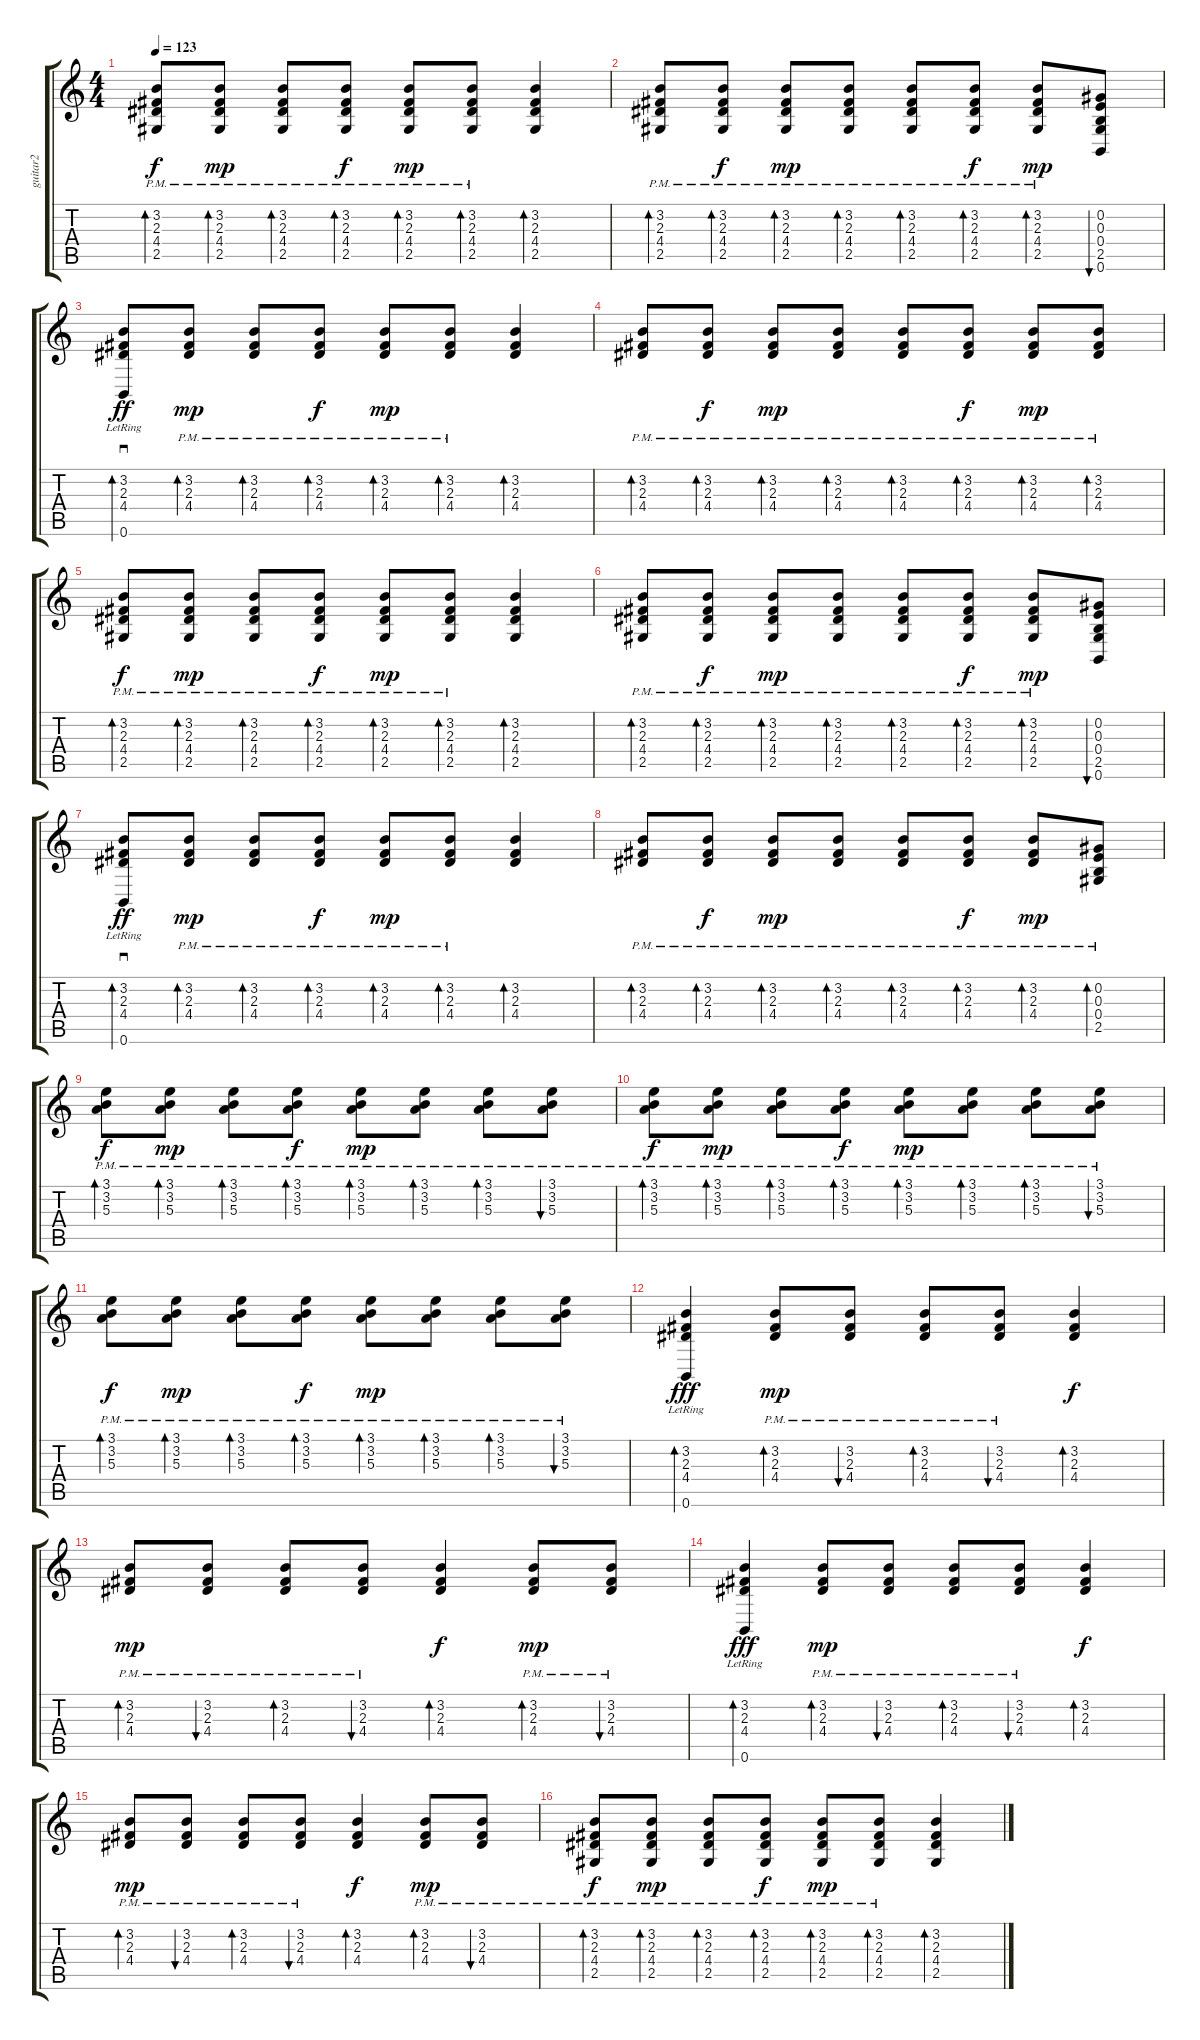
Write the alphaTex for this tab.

\track ("guitar2" "guitar2") {instrument acousticguitarsteel}
\staff {score tabs}
\tuning (Db4 Ab3 E3 B2 Gb2 B1) {hide}
\ts (4 4)
\tempo 123
\clef g2
\ks c
(3.2{pm} 2.3{pm} 4.4{pm} 2.5{pm}).8{bd 30 dy f} (3.2{pm} 2.3{pm} 4.4{pm} 2.5{pm}).8{bd 30 dy mp} (3.2{pm} 2.3{pm} 4.4{pm} 2.5{pm}).8{bd 30} (3.2{pm} 2.3{pm} 4.4{pm} 2.5{pm}).8{bd 30 dy f} (3.2{pm} 2.3{pm} 4.4{pm} 2.5{pm}).8{bd 30 dy mp} (3.2{pm} 2.3{pm} 4.4{pm} 2.5{pm}).8{bd 30} (3.2 2.3 4.4 2.5).4{bd 60} |
(3.2{pm} 2.3{pm} 4.4{pm} 2.5{pm}).8{bd 30} (3.2{pm} 2.3{pm} 4.4{pm} 2.5{pm}).8{bd 30 dy f} (3.2{pm} 2.3{pm} 4.4{pm} 2.5{pm}).8{bd 30 dy mp} (3.2{pm} 2.3{pm} 4.4{pm} 2.5{pm}).8{bd 30} (3.2{pm} 2.3{pm} 4.4{pm} 2.5{pm}).8{bd 30} (3.2{pm} 2.3{pm} 4.4{pm} 2.5{pm}).8{bd 30 dy f} (3.2{pm} 2.3{pm} 4.4{pm} 2.5{pm}).8{bd 30 dy mp} (0.2 0.3 0.4 2.5 0.6).8{bu 60} |
(3.2 2.3 4.4 0.6{lr}).8{sd bd 30 dy ff} (3.2{pm} 2.3{pm} 4.4{pm}).8{bd 30 dy mp} (3.2{pm} 2.3{pm} 4.4{pm}).8{bd 30} (3.2{pm} 2.3{pm} 4.4{pm}).8{bd 30 dy f} (3.2{pm} 2.3{pm} 4.4{pm}).8{bd 30 dy mp} (3.2{pm} 2.3{pm} 4.4{pm}).8{bd 30} (3.2 2.3 4.4).4{bd 60} |
(3.2{pm} 2.3{pm} 4.4{pm}).8{bd 30} (3.2{pm} 2.3{pm} 4.4{pm}).8{bd 30 dy f} (3.2{pm} 2.3{pm} 4.4{pm}).8{bd 30 dy mp} (3.2{pm} 2.3{pm} 4.4{pm}).8{bd 30} (3.2{pm} 2.3{pm} 4.4{pm}).8{bd 30} (3.2{pm} 2.3{pm} 4.4{pm}).8{bd 30 dy f} (3.2{pm} 2.3{pm} 4.4{pm}).8{bd 30 dy mp} (3.2{pm} 2.3{pm} 4.4{pm}).8{bd 30} |
(3.2{pm} 2.3{pm} 4.4{pm} 2.5{pm}).8{bd 30 dy f} (3.2{pm} 2.3{pm} 4.4{pm} 2.5{pm}).8{bd 30 dy mp} (3.2{pm} 2.3{pm} 4.4{pm} 2.5{pm}).8{bd 30} (3.2{pm} 2.3{pm} 4.4{pm} 2.5{pm}).8{bd 30 dy f} (3.2{pm} 2.3{pm} 4.4{pm} 2.5{pm}).8{bd 30 dy mp} (3.2{pm} 2.3{pm} 4.4{pm} 2.5{pm}).8{bd 30} (3.2 2.3 4.4 2.5).4{bd 60} |
(3.2{pm} 2.3{pm} 4.4{pm} 2.5{pm}).8{bd 30} (3.2{pm} 2.3{pm} 4.4{pm} 2.5{pm}).8{bd 30 dy f} (3.2{pm} 2.3{pm} 4.4{pm} 2.5{pm}).8{bd 30 dy mp} (3.2{pm} 2.3{pm} 4.4{pm} 2.5{pm}).8{bd 30} (3.2{pm} 2.3{pm} 4.4{pm} 2.5{pm}).8{bd 30} (3.2{pm} 2.3{pm} 4.4{pm} 2.5{pm}).8{bd 30 dy f} (3.2{pm} 2.3{pm} 4.4{pm} 2.5{pm}).8{bd 30 dy mp} (0.2 0.3 0.4 2.5 0.6).8{bu 60} |
(3.2 2.3 4.4 0.6{lr}).8{sd bd 30 dy ff} (3.2{pm} 2.3{pm} 4.4{pm}).8{bd 30 dy mp} (3.2{pm} 2.3{pm} 4.4{pm}).8{bd 30} (3.2{pm} 2.3{pm} 4.4{pm}).8{bd 30 dy f} (3.2{pm} 2.3{pm} 4.4{pm}).8{bd 30 dy mp} (3.2{pm} 2.3{pm} 4.4{pm}).8{bd 30} (3.2 2.3 4.4).4{bd 60} |
(3.2{pm} 2.3{pm} 4.4{pm}).8{bd 30} (3.2{pm} 2.3{pm} 4.4{pm}).8{bd 30 dy f} (3.2{pm} 2.3{pm} 4.4{pm}).8{bd 30 dy mp} (3.2{pm} 2.3{pm} 4.4{pm}).8{bd 30} (3.2{pm} 2.3{pm} 4.4{pm}).8{bd 30} (3.2{pm} 2.3{pm} 4.4{pm}).8{bd 30 dy f} (3.2{pm} 2.3{pm} 4.4{pm}).8{bd 30 dy mp} (0.2{pm} 0.3{pm} 0.4{pm} 2.5).8{bd 30} |
(3.1{pm} 3.2{pm} 5.3{pm}).8{bd 60 dy f} (3.1{pm} 3.2{pm} 5.3{pm}).8{bd 60 dy mp} (3.1{pm} 3.2{pm} 5.3{pm}).8{bd 60} (3.1{pm} 3.2{pm} 5.3{pm}).8{bd 60 dy f} (3.1{pm} 3.2{pm} 5.3{pm}).8{bd 60 dy mp} (3.1{pm} 3.2{pm} 5.3{pm}).8{bd 60} (3.1{pm} 3.2{pm} 5.3{pm}).8{bd 60} (3.1{pm} 3.2{pm} 5.3{pm}).8{bu 60} |
(3.1{pm} 3.2{pm} 5.3{pm}).8{bd 60 dy f} (3.1{pm} 3.2{pm} 5.3{pm}).8{bd 60 dy mp} (3.1{pm} 3.2{pm} 5.3{pm}).8{bd 60} (3.1{pm} 3.2{pm} 5.3{pm}).8{bd 60 dy f} (3.1{pm} 3.2{pm} 5.3{pm}).8{bd 60 dy mp} (3.1{pm} 3.2{pm} 5.3{pm}).8{bd 60} (3.1{pm} 3.2{pm} 5.3{pm}).8{bd 60} (3.1{pm} 3.2{pm} 5.3{pm}).8{bu 60} |
(3.1{pm} 3.2{pm} 5.3{pm}).8{bd 60 dy f} (3.1{pm} 3.2{pm} 5.3{pm}).8{bd 60 dy mp} (3.1{pm} 3.2{pm} 5.3{pm}).8{bd 60} (3.1{pm} 3.2{pm} 5.3{pm}).8{bd 60 dy f} (3.1{pm} 3.2{pm} 5.3{pm}).8{bd 60 dy mp} (3.1{pm} 3.2{pm} 5.3{pm}).8{bd 60} (3.1{pm} 3.2{pm} 5.3{pm}).8{bd 60} (3.1{pm} 3.2{pm} 5.3{pm}).8{bu 60} |
(3.2 2.3 4.4 0.6{lr}).4{bd 60 dy fff} (3.2{pm} 2.3{pm} 4.4{pm}).8{bd 60 dy mp} (3.2{pm} 2.3{pm} 4.4).8{bu 60} (3.2{pm} 2.3{pm} 4.4{pm}).8{bd 60} (3.2{pm} 2.3{pm} 4.4{pm}).8{bu 60} (3.2 2.3 4.4).4{bd 60 dy f} |
(3.2{pm} 2.3{pm} 4.4{pm}).8{bd 60 dy mp} (3.2{pm} 2.3{pm} 4.4{pm}).8{bu 60} (3.2{pm} 2.3{pm} 4.4{pm}).8{bd 60} (3.2{pm} 2.3{pm} 4.4{pm}).8{bu 60} (3.2 2.3 4.4).4{bd 60 dy f} (3.2{pm} 2.3{pm} 4.4{pm}).8{bd 60 dy mp} (3.2{pm} 2.3{pm} 4.4{pm}).8{bu 60} |
(3.2 2.3 4.4 0.6{lr}).4{bd 60 dy fff} (3.2{pm} 2.3{pm} 4.4{pm}).8{bd 60 dy mp} (3.2{pm} 2.3{pm} 4.4).8{bu 60} (3.2{pm} 2.3{pm} 4.4{pm}).8{bd 60} (3.2{pm} 2.3{pm} 4.4{pm}).8{bu 60} (3.2 2.3 4.4).4{bd 60 dy f} |
(3.2{pm} 2.3{pm} 4.4{pm}).8{bd 60 dy mp} (3.2{pm} 2.3{pm} 4.4{pm}).8{bu 60} (3.2{pm} 2.3{pm} 4.4{pm}).8{bd 60} (3.2{pm} 2.3{pm} 4.4{pm}).8{bu 60} (3.2 2.3 4.4).4{bd 60 dy f} (3.2{pm} 2.3{pm} 4.4{pm}).8{bd 60 dy mp} (3.2{pm} 2.3{pm} 4.4{pm}).8{bu 60} |
(3.2{pm} 2.3{pm} 4.4{pm} 2.5{pm}).8{bd 30 dy f} (3.2{pm} 2.3{pm} 4.4{pm} 2.5{pm}).8{bd 30 dy mp} (3.2{pm} 2.3{pm} 4.4{pm} 2.5{pm}).8{bd 30} (3.2{pm} 2.3{pm} 4.4{pm} 2.5{pm}).8{bd 30 dy f} (3.2{pm} 2.3{pm} 4.4{pm} 2.5{pm}).8{bd 30 dy mp} (3.2{pm} 2.3{pm} 4.4{pm} 2.5{pm}).8{bd 30} (3.2 2.3 4.4 2.5).4{bd 60}
